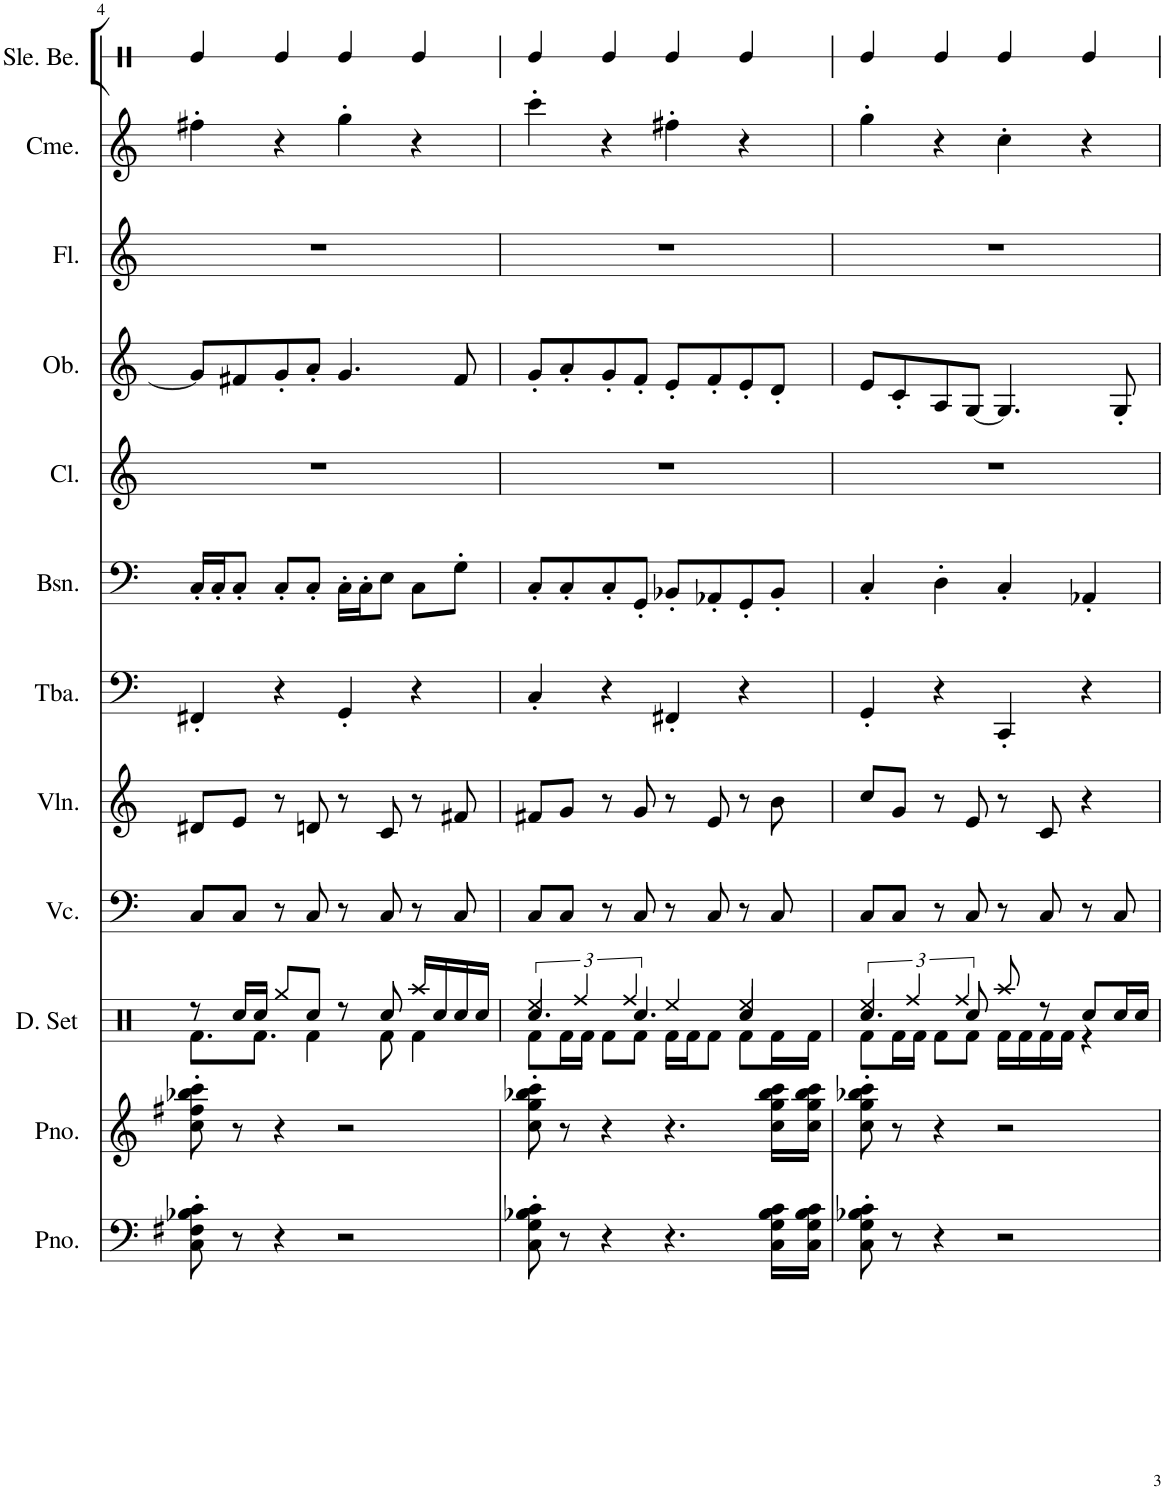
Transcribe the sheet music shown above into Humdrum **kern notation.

**kern	**kern	**kern	**kern	**kern	**kern	**kern	**kern	**kern	**kern	**kern	**kern
*part12	*part11	*part10	*part9	*part8	*part7	*part6	*part5	*part4	*part3	*part2	*part1
*staff12	*staff11	*staff10	*staff9	*staff8	*staff7	*staff6	*staff5	*staff4	*staff3	*staff2	*staff1
*I"Piano	*I"Piano	*I"Drumset	*I"Violoncello	*I"Violin	*I"Tuba	*I"Bassoon	*I"Clarinet	*I"Oboe	*I"Flute	*I"Chimes	*I"Sleigh Bells
*I'Pno.	*I'Pno.	*I'D. Set	*I'Vc.	*I'Vln.	*I'Tba.	*I'Bsn.	*I'Cl.	*I'Ob.	*I'Fl.	*I'Cme.	*I'Sle. Be.
!!LO:PB:g=z
*clefF4	*clefG2	*clefX	*clefF4	*clefG2	*clefF4	*clefF4	*clefG2	*clefG2	*clefG2	*clefG2	*clefX
*	*	*	*	*	*	*	*ITrd1c2	*	*	*	*
*k[]	*k[]	*k[]	*k[]	*k[]	*k[]	*k[]	*k[]	*k[]	*k[]	*k[]	*k[]
*M4/4	*M4/4	*M4/4	*M4/4	*M4/4	*M4/4	*M4/4	*M4/4	*M4/4	*M4/4	*M4/4	*M4/4
=4	=4	=4	=4	=4	=4	=4	=4	=4	=4	=4	=4
*	*	*^	*	*	*	*	*	*	*	*	*
8C\' 8F#X\' 8B-X\' 8c\'	8cc\' 8ff#X\' 8bb-X\' 8ccc\'	8r	8.Rf\L	8C/L	8d#X/L	4FF#X'/	16C'/LL	1r	8g/L]	1r	4ff#X'\	4Re/
.	.	.	.	.	.	.	16C'/J	.	.	.	.	.
8r	8r	16Rcc/LL	.	8C/J	8e/J	.	8C'/J	.	8f#X/	.	.	.
.	.	16Rcc/JJ	8.Rf\J	.	.	.	.	.	.	.	.	.
4r	4r	8Rgg/L	.	8r	8r	4r	8C'/L	.	8g'/	.	4r	4Re/
.	.	8Rcc/J	4Rf\	8C/	8dn/	.	8C'/J	.	8a'/J	.	.	.
2r	2r	8r	.	8r	8r	4GG'/	16C'\LL	.	4.g/	.	4gg'\	4Re/
.	.	.	.	.	.	.	16C'\J	.	.	.	.	.
.	.	8Rcc/	8Rf\	8C/	8c/	.	8E\J	.	.	.	.	.
.	.	16Raa/LL	4Rf\	8r	8r	4r	8C\L	.	.	.	4r	4Re/
.	.	16Rcc/	.	.	.	.	.	.	.	.	.	.
.	.	16Rcc/	.	8C/	8f#X/	.	8G'\J	.	8f#/	.	.	.
.	.	16Rcc/JJ	.	.	.	.	.	.	.	.	.	.
=5	=5	=5	=5	=5	=5	=5	=5	=5	=5	=5	=5	=5
*	*	*	*^	*	*	*	*	*	*	*	*	*
8C\' 8G\' 8B-X\' 8c\'	8cc\' 8gg\' 8bb-X\' 8ccc\'	4.Rcc/	8Rf\L	6Ree/	8C/L	8f#X/L	4C'/	8C'/L	1r	8g'/L	1r	4ccc'\	4Re/
8r	8r	.	16Rf\L	.	8C/J	8g/J	.	8C'/	.	8a'/	.	.	.
.	.	.	.	6Rff/	.	.	.	.	.	.	.	.	.
.	.	.	16Rf\JJ	.	.	.	.	.	.	.	.	.	.
4r	4r	.	8Rf\L	.	8r	8r	4r	8C'/	.	8g'/	.	4r	4Re/
.	.	.	.	6Rff/	.	.	.	.	.	.	.	.	.
.	.	4.Rcc/	8Rf\J	.	8C/	8g/	.	8GG'/J	.	8f'/J	.	.	.
4.r	4.r	.	16Rf\LL	4Ree/	8r	8r	4FF#X'/	8BB-X'/L	.	8e'/L	.	4ff#X'\	4Re/
.	.	.	16Rf\J	.	.	.	.	.	.	.	.	.	.
.	.	.	8Rf\J	.	8C/	8e/	.	8AA-X'/	.	8f'/	.	.	.
.	.	4Rcc/	8Rf\L	4Ree/	8r	8r	4r	8GG'/	.	8e'/	.	4r	4Re/
16C\ 16G\ 16B-\ 16c\LL	16cc\ 16gg\ 16bb-\ 16ccc\LL	.	16Rf\L	.	8C/	8b\	.	8BB-'/J	.	8d'/J	.	.	.
16C\ 16G\ 16B-\ 16c\JJ	16cc\ 16gg\ 16bb-\ 16ccc\JJ	.	16Rf\JJ	.	.	.	.	.	.	.	.	.	.
=6	=6	=6	=6	=6	=6	=6	=6	=6	=6	=6	=6	=6	=6
8C\' 8G\' 8B-X\' 8c\'	8cc\' 8gg\' 8bb-X\' 8ccc\'	4.Rcc/	8Rf\L	6Ree/	8C/L	8cc/L	4GG'/	4C'/	1r	8e/L	1r	4gg'\	4Re/
8r	8r	.	16Rf\L	.	8C/J	8g/J	.	.	.	8c'/	.	.	.
.	.	.	.	6Rff/	.	.	.	.	.	.	.	.	.
.	.	.	16Rf\JJ	.	.	.	.	.	.	.	.	.	.
4r	4r	.	8Rf\L	.	8r	8r	4r	4D'\	.	8A/	.	4r	4Re/
.	.	.	.	6Rff/	.	.	.	.	.	.	.	.	.
.	.	8Rcc/	8Rf\J	.	8C/	8e/	.	.	.	[8G/J	.	.	.
2r	2r	8Raa/	16Rf\LL	2ryy	8r	8r	4CC'/	4C'/	.	4.G/]	.	4cc'\	4Re/
.	.	.	16Rf\	.	.	.	.	.	.	.	.	.	.
.	.	8r	16Rf\	.	8C/	8c/	.	.	.	.	.	.	.
.	.	.	16Rf\JJ	.	.	.	.	.	.	.	.	.	.
.	.	8Rcc/L	4r	.	8r	4r	4r	4AA-X'/	.	.	.	4r	4Re/
.	.	16Rcc/L	.	.	8C/	.	.	.	.	8G'/	.	.	.
.	.	16Rcc/JJ	.	.	.	.	.	.	.	.	.	.	.
*	*	*v	*v	*v	*	*	*	*	*	*	*	*	*
=	=	=	=	=	=	=	=	=	=	=	=
*-	*-	*-	*-	*-	*-	*-	*-	*-	*-	*-	*-
